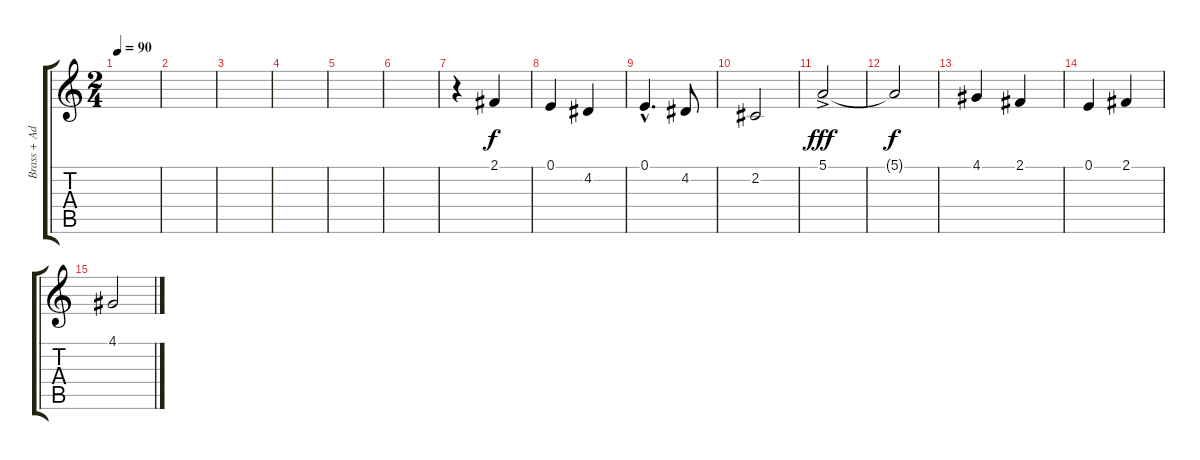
\track ("Brass + Addition instruments" "Brass + Ad") {instrument brasssection}
\staff {score tabs}
\tuning (E4 B3 G3 D3 A2 E2) {hide}
\ts (2 4)
\tempo 90
\clef g2
\ks c
|
|
|
|
|
|
r.4{volume 14 instrument trumpet} 2.1.4 |
0.1.4 4.2.4 |
0.1{hac}.4{d} 4.2.8 |
2.2.2 |
5.1{ac}.2{dy fff} |
5.1{t}.2{dy f} |
4.1.4{volume 16 instrument brasssection} 2.1.4 |
0.1.4 2.1.4 |
4.1.2
